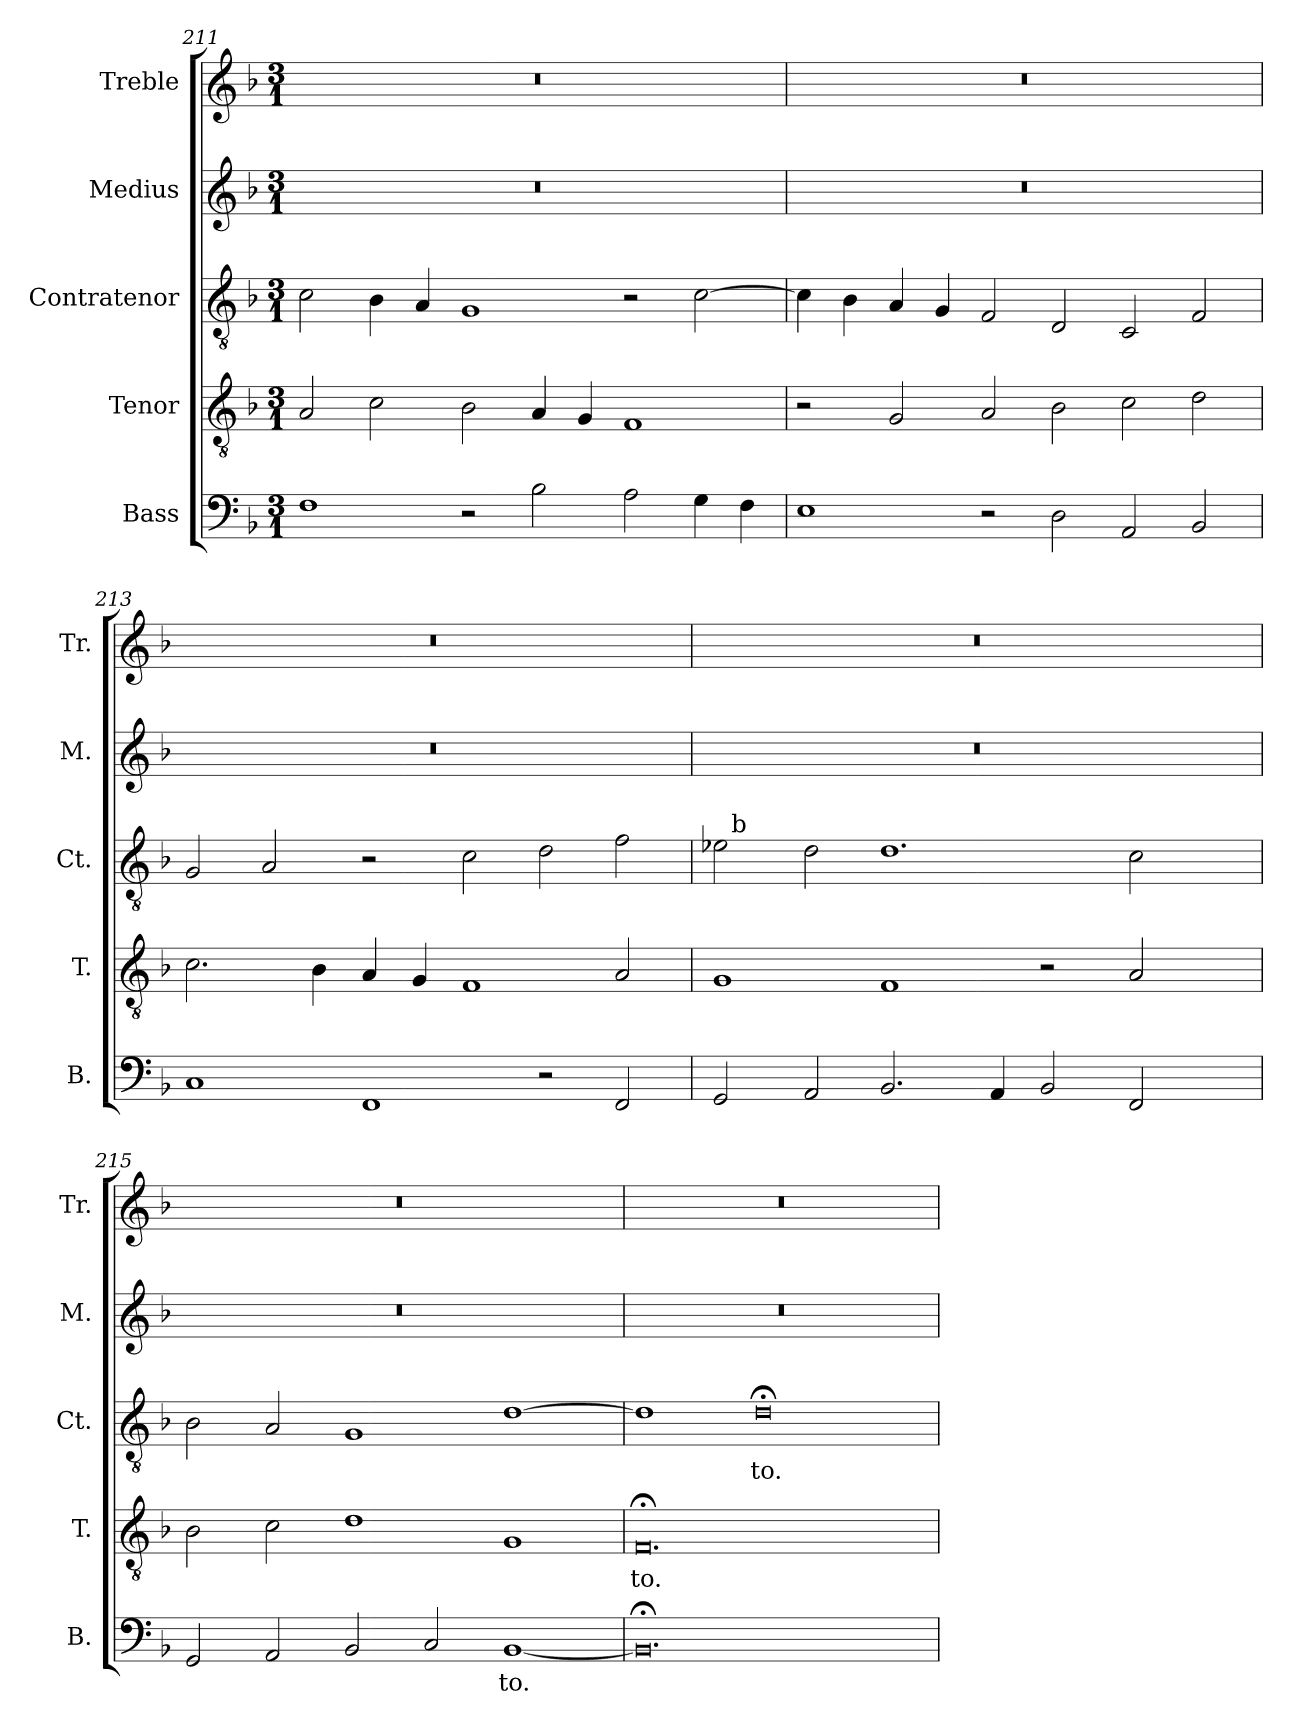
**kern	**text	**kern	**text	**kern	**text	**kern	**kern
*part5	*part5	*part4	*part4	*part3	*part3	*part2	*part1
*staff5	*staff5	*staff4	*staff4	*staff3	*staff3	*staff2	*staff1
*I"Bass	*	*I"Tenor	*	*I"Contratenor	*	*I"Medius	*I"Treble
*I'B.	*	*I'T.	*	*I'Ct.	*	*I'M.	*I'Tr.
*clefF4	*	*clefGv2	*	*clefGv2	*	*clefG2	*clefG2
*	*	*ITrd7c12	*	*ITrd7c12	*	*	*
*k[b-]	*	*k[b-]	*	*k[b-]	*	*k[b-]	*k[b-]
*d:	*	*d:	*	*d:	*	*d:	*d:
*M3/1	*	*M3/1	*	*M3/1	*	*M3/1	*M3/1
=211	=211	=211	=211	=211	=211	=211	=211
!	!	!	!	!	!	!LO:N:vis=1	!LO:N:vis=1
1Fi	.	2AAi/	.	2Ci\	.	0.r	0.r
.	.	2Ci\	.	4BB-i\	.	.	.
.	.	.	.	4AAi/	.	.	.
2r	.	2BB-i\	.	1GGi	.	.	.
2B-i\	.	4AAi/	.	.	.	.	.
.	.	4GGi/	.	.	.	.	.
2Ai\	.	1FFi	.	2r	.	.	.
4Gi\	.	.	.	[>2Ci\	.	.	.
4Fi\	.	.	.	.	.	.	.
!!LO:PB:g=z
=212	=212	=212	=212	=212	=212	=212	=212
!	!	!	!	!	!	!LO:N:vis=1	!LO:N:vis=1
1Ei	.	2r	.	4Ci\]	.	0.r	0.r
.	.	.	.	4BB-i\	.	.	.
.	.	2GGi/	.	4AAi/	.	.	.
.	.	.	.	4GGi/	.	.	.
2r	.	2AAi/	.	2FFi/	.	.	.
2Di\	.	2BB-i\	.	2DDi/	.	.	.
2AAi/	.	2Ci\	.	2CCi/	.	.	.
2BB-i/	.	2Di\	.	2FFi/	.	.	.
=213	=213	=213	=213	=213	=213	=213	=213
!	!	!	!	!	!	!LO:N:vis=1	!LO:N:vis=1
1Ci	.	2.Ci\	.	2GGi/	.	0.r	0.r
.	.	.	.	2AAi/	.	.	.
.	.	4BB-i\	.	.	.	.	.
1FFi	.	4AAi/	.	2r	.	.	.
.	.	4GGi/	.	.	.	.	.
.	.	1FFi	.	2Ci\	.	.	.
2r	.	.	.	2Di\	.	.	.
2FFi/	.	2AAi/	.	2Fi\	.	.	.
!!LO:LB:g=z
=214	=214	=214	=214	=214	=214	=214	=214
!	!	!	!	!	!	!LO:N:vis=1	!LO:N:vis=1
*	*	*	*	*^	*	*	*
2GGi/	.	1GGi	.	2E-i\	32ryy	.	0.r	0.r
.	.	.	.	.	256ryy	.	.	.
!	!	!	!	!	!LO:TX:a:t=b	!	!	!
.	.	.	.	.	1ryy	.	.	.
2AAi/	.	.	.	2Di\	.	.	.	.
2.BB-i/	.	1FFi	.	1.Di	.	.	.	.
.	.	.	.	.	1ryy	.	.	.
4AAi/	.	.	.	.	.	.	.	.
2BB-i/	.	2r	.	.	.	.	.	.
.	.	.	.	.	2ryy	.	.	.
2FFi/	.	2AAi/	.	2Ci\	.	.	.	.
.	.	.	.	.	4ryy	.	.	.
.	.	.	.	.	8ryy	.	.	.
.	.	.	.	.	16ryy	.	.	.
.	.	.	.	.	64..ryy	.	.	.
=215	=215	=215	=215	=215	=215	=215	=215	=215
!	!	!	!	!	!	!	!LO:N:vis=1	!LO:N:vis=1
*	*	*	*	*v	*v	*	*	*
2GGi/	.	2BB-i\	.	2BB-i\	.	0.r	0.r
2AAi/	.	2Ci\	.	2AAi/	.	.	.
2BB-i/	.	1Di	.	1GGi	.	.	.
2Ci/	.	.	.	.	.	.	.
!	!LO:LY:b:color=#000000	!	!	!	!	!	!
[<1BB-i	-to.	1GGi	.	[>1Di	.	.	.
=216	=216	=216	=216	=216	=216	=216	=216
!	!	!	!LO:LY:b:color=#000000	!	!	!LO:N:vis=1	!LO:N:vis=1
0.BB-;i]	.	0.FF;i	-to.	1Di]	.	0.r	0.r
!	!	!	!	!	!LO:LY:b:color=#000000	!	!
.	.	.	.	0D;i	-to.	.	.
=	=	=	=	=	=	=	=
*-	*-	*-	*-	*-	*-	*-	*-
